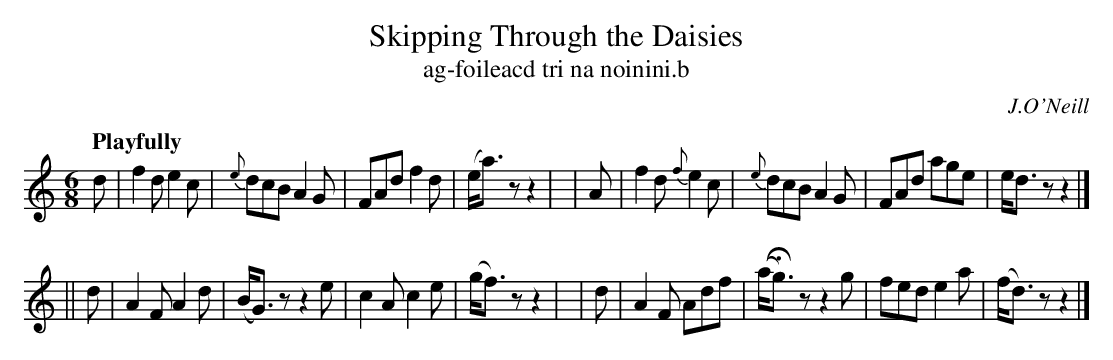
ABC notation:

X:1
T: Skipping Through the Daisies
T: ag-foileacd tri na noinini\.b
O: J.O'Neill
Q: "Playfully"
M: 6/8
L: 1/8
K: Ddor
   d | f2d    e2c | {e}dcB A2G | FAd f2d | (e<a)z z2 |\
|  A | f2d {f}e2c | {e}dcB A2G | FAd age |  e<dz  z2 |]
|| d | A2F    A2d | (B<G)z z2e | c2A c2e | (g<f)z z2 |\
|  d | A2F    Adf |(a<Hg)z z2g | fed e2a | (f<d)z z2 |]
